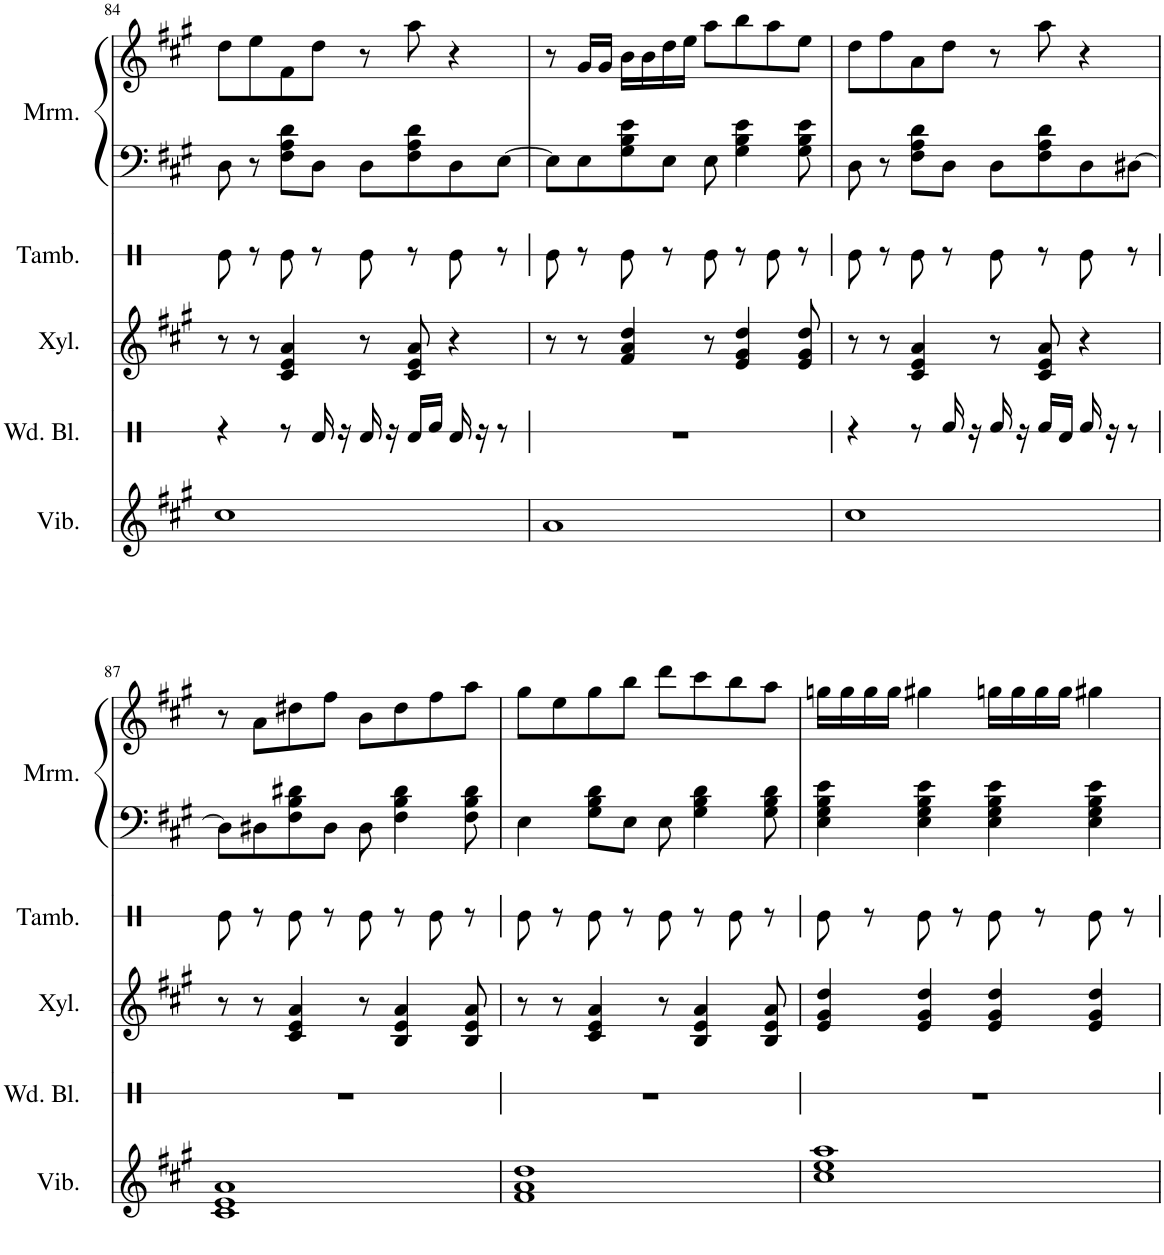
**kern	**kern	**kern	**kern	**kern	**kern
*part5	*part4	*part3	*part2	*part1	*part1
*staff6	*staff5	*staff4	*staff3	*staff2	*staff1
*I"Vibraphone	*I"Wood Blocks	*I"Xylophone	*I"Tambourine	*I"Marimba	*
*I'Vib.	*I'Wd. Bl.	*I'Xyl.	*I'Tamb.	*I'Mrm.	*
!!LO:PB:g=z
*clefG2	*clefX	*clefG2	*clefX	*clefF4	*clefG2
*	*	*Trd-7c-12	*	*	*
*k[f#c#g#]	*k[]	*k[f#c#g#]	*k[]	*k[f#c#g#]	*k[f#c#g#]
*M4/4	*M4/4	*M4/4	*M4/4	*M4/4	*M4/4
=84	=84	=84	=84	=84	=84
1cc#	4r	8r	8Re\	8D\	8dd\L
.	.	8r	8r	8r	8ee\
.	8r	4c#/ 4e/ 4a/	8Re\	8F#\ 8A\ 8d\L	8f#\
.	16Rd/	.	8r	8D\J	8dd\J
.	16r	.	.	.	.
.	16Rd/	8r	8Re\	8D\L	8r
.	16r	.	.	.	.
.	16Rd/LL	8c#/ 8e/ 8a/	8r	8F#\ 8A\ 8d\	8aa\
.	16Rf/JJ	.	.	.	.
.	16Rd/	4r	8Re\	8D\	4r
.	16r	.	.	.	.
.	8r	.	8r	[8E\J	.
=85	=85	=85	=85	=85	=85
1a	1r	8r	8Re\	8E\L]	8r
.	.	8r	8r	8E\	16g#/LL
.	.	.	.	.	16g#/JJ
.	.	4f#/ 4a/ 4dd/	8Re\	8G#\ 8B\ 8e\	16b\LL
.	.	.	.	.	16b\
.	.	.	8r	8E\J	16dd\
.	.	.	.	.	16ee\JJ
.	.	8r	8Re\	8E\	8aa\L
.	.	4e/ 4g#/ 4dd/	8r	4G#\ 4B\ 4e\	8bb\
.	.	.	8Re\	.	8aa\
.	.	8e/ 8g#/ 8dd/	8r	8G#\ 8B\ 8e\	8ee\J
=86	=86	=86	=86	=86	=86
1cc#	4r	8r	8Re\	8D\	8dd\L
.	.	8r	8r	8r	8ff#\
.	8r	4c#/ 4e/ 4a/	8Re\	8F#\ 8A\ 8d\L	8a\
.	16Rf/	.	8r	8D\J	8dd\J
.	16r	.	.	.	.
.	16Rf/	8r	8Re\	8D\L	8r
.	16r	.	.	.	.
.	16Rf/LL	8c#/ 8e/ 8a/	8r	8F#\ 8A\ 8d\	8aa\
.	16Rd/JJ	.	.	.	.
.	16Rf/	4r	8Re\	8D\	4r
.	16r	.	.	.	.
.	8r	.	8r	[8D#X\J	.
!!LO:LB:g=z
=87	=87	=87	=87	=87	=87
1c# 1e 1a	1r	8r	8Re\	8D#\L]	8r
.	.	8r	8r	8D#X\	8a\L
.	.	4c#/ 4e/ 4a/	8Re\	8F#\ 8B\ 8d#X\	8dd#X\
.	.	.	8r	8D#\J	8ff#\J
.	.	8r	8Re\	8D#\	8b\L
.	.	4B/ 4e/ 4a/	8r	4F#\ 4B\ 4d#\	8dd#\
.	.	.	8Re\	.	8ff#\
.	.	8B/ 8e/ 8a/	8r	8F#\ 8B\ 8d#\	8aa\J
=88	=88	=88	=88	=88	=88
1f# 1a 1dd	1r	8r	8Re\	4E\	8gg#\L
.	.	8r	8r	.	8ee\
.	.	4c#/ 4e/ 4a/	8Re\	8G#\ 8B\ 8d\L	8gg#\
.	.	.	8r	8E\J	8bb\J
.	.	8r	8Re\	8E\	8ddd\L
.	.	4B/ 4e/ 4a/	8r	4G#\ 4B\ 4d\	8ccc#\
.	.	.	8Re\	.	8bb\
.	.	8B/ 8e/ 8a/	8r	8G#\ 8B\ 8d\	8aa\J
=89	=89	=89	=89	=89	=89
1cc# 1ee 1aa	1r	4e/ 4g#/ 4dd/	8Re\	4E\ 4G#\ 4B\ 4e\	16ggn\LL
.	.	.	.	.	16gg\
.	.	.	8r	.	16gg\
.	.	.	.	.	16gg\JJ
.	.	4e/ 4g#/ 4dd/	8Re\	4E\ 4G#\ 4B\ 4e\	4gg#X\
.	.	.	8r	.	.
.	.	4e/ 4g#/ 4dd/	8Re\	4E\ 4G#\ 4B\ 4e\	16ggn\LL
.	.	.	.	.	16gg\
.	.	.	8r	.	16gg\
.	.	.	.	.	16gg\JJ
.	.	4e/ 4g#/ 4dd/	8Re\	4E\ 4G#\ 4B\ 4e\	4gg#X\
.	.	.	8r	.	.
=	=	=	=	=	=
*-	*-	*-	*-	*-	*-
